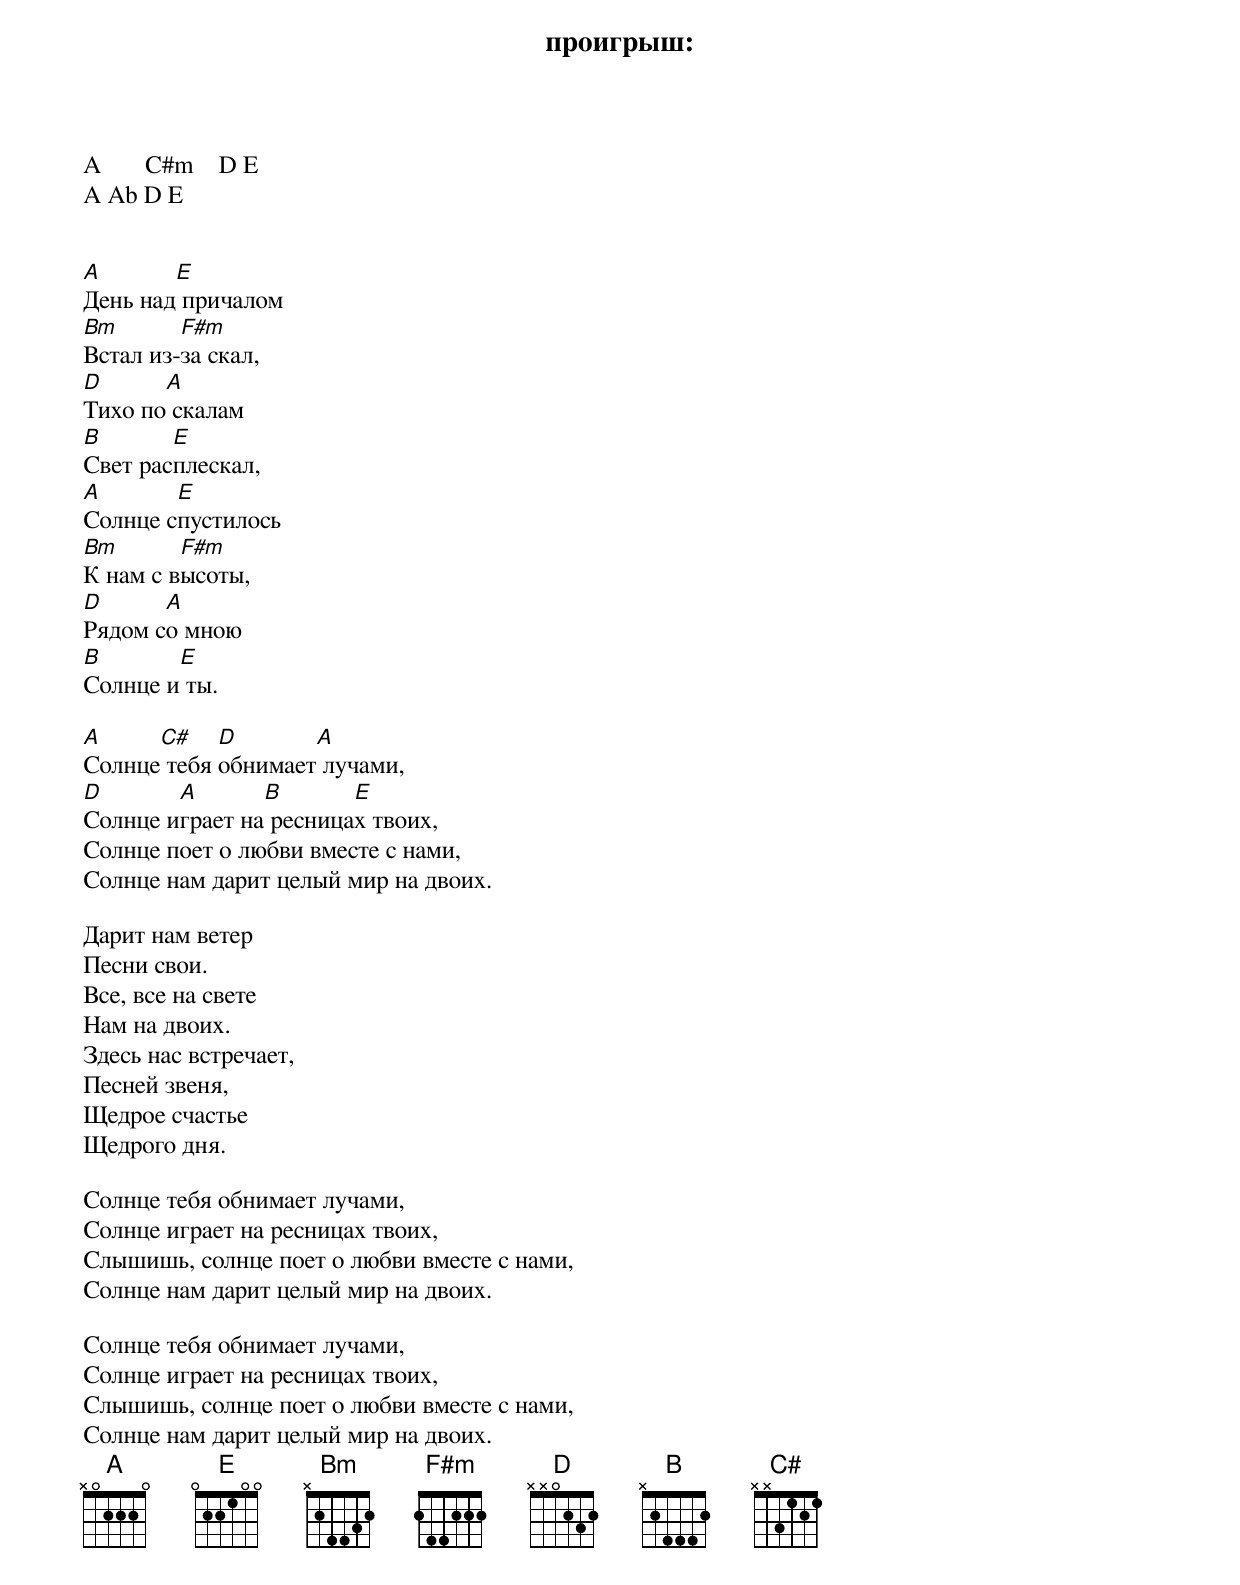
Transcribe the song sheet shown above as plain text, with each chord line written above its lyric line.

проигрыш:
A       C#m    D E
A Ab D E


A       E
День над причалом
Bm       F#m
Встал из-за скал,
D      A
Тихо по скалам
B       E
Свет расплескал,
A       E
Солнце спустилось
Bm       F#m
К нам с высоты,
D      A
Рядом со мною
B       E
Солнце и ты.

A     C#    D       A
Солнце тебя обнимает лучами,
D 	A	B 	E
Солнце играет на ресницах твоих,
Солнце поет о любви вместе с нами,
Солнце нам дарит целый мир на двоих.

Дарит нам ветер
Песни свои.
Все, все на свете
Нам на двоих.
Здесь нас встречает,
Песней звеня,
Щедрое счастье
Щедрого дня.

Солнце тебя обнимает лучами,
Солнце играет на ресницах твоих,
Слышишь, солнце поет о любви вместе с нами,
Солнце нам дарит целый мир на двоих.

Солнце тебя обнимает лучами,
Солнце играет на ресницах твоих,
Слышишь, солнце поет о любви вместе с нами,
Солнце нам дарит целый мир на двоих.
